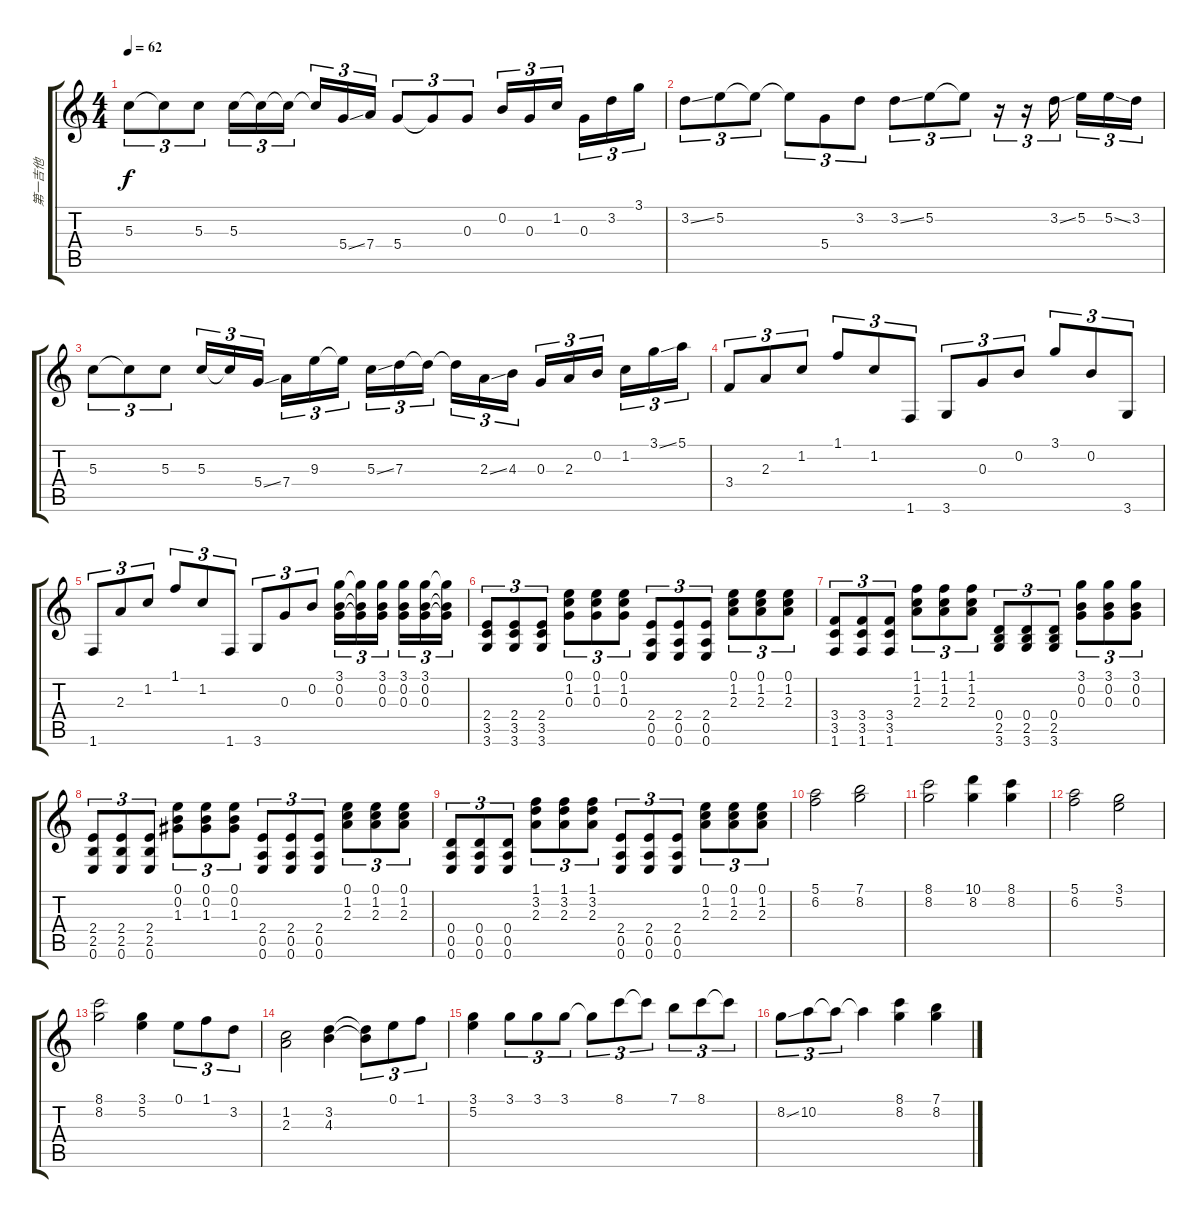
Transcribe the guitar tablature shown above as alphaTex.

\track ("第一吉他" "第一吉他") {instrument acousticguitarnylon}
\staff {score tabs}
\tuning (E4 B3 G3 D3 A2 E2) {hide}
\ts (4 4)
\tempo 62
\clef g2
\ks c
5.3.8{tu (3 2) dy f} 5.3{t}.8{tu (3 2)} 5.3.8{tu (3 2)} 5.3.16{tu (3 2)} 5.3{t}.16{tu (3 2)} 5.3{t}.16{tu (3 2)} 5.3{t}.16{tu (3 2)} 5.4{ss}.16{tu (3 2)} 7.4.16{tu (3 2)} 5.4.8{tu (3 2)} 5.4{t}.8{tu (3 2)} 0.3.8{tu (3 2)} 0.2.16{tu (3 2)} 0.3.16{tu (3 2)} 1.2.16{tu (3 2)} 0.3.16{tu (3 2)} 3.2.16{tu (3 2)} 3.1.16{tu (3 2)} |
3.2{ss}.8{tu (3 2)} 5.2.8{tu (3 2)} 5.2{t}.8{tu (3 2)} 5.2{t}.8{tu (3 2)} 5.4.8{tu (3 2)} 3.2.8{tu (3 2)} 3.2{ss}.8{tu (3 2)} 5.2.8{tu (3 2)} 5.2{t}.8{tu (3 2)} r.16{tu (3 2)} r.16{tu (3 2)} 3.2{ss}.16{tu (3 2)} 5.2.16{tu (3 2)} 5.2{ss}.16{tu (3 2)} 3.2.16{tu (3 2)} |
5.3.8{tu (3 2)} 5.3{t}.8{tu (3 2)} 5.3.8{tu (3 2)} 5.3.16{tu (3 2)} 5.3{t}.16{tu (3 2)} 5.4{ss}.16{tu (3 2)} 7.4.16{tu (3 2)} 9.3.16{tu (3 2)} 9.3{t}.16{tu (3 2)} 5.3{ss}.16{tu (3 2)} 7.3.16{tu (3 2)} 7.3{t}.16{tu (3 2)} 7.3{t}.16{tu (3 2)} 2.3{ss}.16{tu (3 2)} 4.3.16{tu (3 2)} 0.3.16{tu (3 2)} 2.3.16{tu (3 2)} 0.2.16{tu (3 2)} 1.2.16{tu (3 2)} 3.1{ss}.16{tu (3 2)} 5.1.16{tu (3 2)} |
3.4.8{tu (3 2)} 2.3.8{tu (3 2)} 1.2.8{tu (3 2)} 1.1.8{tu (3 2)} 1.2.8{tu (3 2)} 1.6.8{tu (3 2)} 3.6.8{tu (3 2)} 0.3.8{tu (3 2)} 0.2.8{tu (3 2)} 3.1.8{tu (3 2)} 0.2.8{tu (3 2)} 3.6.8{tu (3 2)} |
1.6.8{tu (3 2)} 2.3.8{tu (3 2)} 1.2.8{tu (3 2)} 1.1.8{tu (3 2)} 1.2.8{tu (3 2)} 1.6.8{tu (3 2)} 3.6.8{tu (3 2)} 0.3.8{tu (3 2)} 0.2.8{tu (3 2)} (3.1 0.2 0.3).16{tu (3 2)} (3.1{t} 0.2{t} 0.3{t}).16{tu (3 2)} (3.1 0.2 0.3).16{tu (3 2)} (3.1 0.2 0.3).16{tu (3 2)} (3.1 0.2 0.3).16{tu (3 2)} (3.1{t} 0.2{t} 0.3{t}).16{tu (3 2)} |
(2.4 3.5 3.6).8{tu (3 2)} (2.4 3.5 3.6).8{tu (3 2)} (2.4 3.5 3.6).8{tu (3 2)} (0.1 1.2 0.3).8{tu (3 2)} (0.1 1.2 0.3).8{tu (3 2)} (0.1 1.2 0.3).8{tu (3 2)} (2.4 0.5 0.6).8{tu (3 2)} (2.4 0.5 0.6).8{tu (3 2)} (2.4 0.5 0.6).8{tu (3 2)} (0.1 1.2 2.3).8{tu (3 2)} (0.1 1.2 2.3).8{tu (3 2)} (0.1 1.2 2.3).8{tu (3 2)} |
(3.4 3.5 1.6).8{tu (3 2)} (3.4 3.5 1.6).8{tu (3 2)} (3.4 3.5 1.6).8{tu (3 2)} (1.1 1.2 2.3).8{tu (3 2)} (1.1 1.2 2.3).8{tu (3 2)} (1.1 1.2 2.3).8{tu (3 2)} (0.4 2.5 3.6).8{tu (3 2)} (0.4 2.5 3.6).8{tu (3 2)} (0.4 2.5 3.6).8{tu (3 2)} (3.1 0.2 0.3).8{tu (3 2)} (3.1 0.2 0.3).8{tu (3 2)} (3.1 0.2 0.3).8{tu (3 2)} |
(2.4 2.5 0.6).8{tu (3 2)} (2.4 2.5 0.6).8{tu (3 2)} (2.4 2.5 0.6).8{tu (3 2)} (0.1 0.2 1.3).8{tu (3 2)} (0.1 0.2 1.3).8{tu (3 2)} (0.1 0.2 1.3).8{tu (3 2)} (2.4 0.5 0.6).8{tu (3 2)} (2.4 0.5 0.6).8{tu (3 2)} (2.4 0.5 0.6).8{tu (3 2)} (0.1 1.2 2.3).8{tu (3 2)} (0.1 1.2 2.3).8{tu (3 2)} (0.1 1.2 2.3).8{tu (3 2)} |
(0.4 0.5 0.6).8{tu (3 2)} (0.4 0.5 0.6).8{tu (3 2)} (0.4 0.5 0.6).8{tu (3 2)} (1.1 3.2 2.3).8{tu (3 2)} (1.1 3.2 2.3).8{tu (3 2)} (1.1 3.2 2.3).8{tu (3 2)} (2.4 0.5 0.6).8{tu (3 2)} (2.4 0.5 0.6).8{tu (3 2)} (2.4 0.5 0.6).8{tu (3 2)} (0.1 1.2 2.3).8{tu (3 2)} (0.1 1.2 2.3).8{tu (3 2)} (0.1 1.2 2.3).8{tu (3 2)} |
(5.1 6.2).2 (7.1 8.2).2 |
(8.1 8.2).2 (10.1 8.2).4 (8.1 8.2).4 |
(5.1 6.2).2 (3.1 5.2).2 |
(8.1 8.2).2 (3.1 5.2).4 0.1.8{tu (3 2)} 1.1.8{tu (3 2)} 3.2.8{tu (3 2)} |
(1.2 2.3).2 (3.2 4.3).4 (3.2{t} 4.3{t}).8{tu (3 2)} 0.1.8{tu (3 2)} 1.1.8{tu (3 2)} |
(3.1 5.2).4 3.1.8{tu (3 2)} 3.1.8{tu (3 2)} 3.1.8{tu (3 2)} 3.1{t}.8{tu (3 2)} 8.1.8{tu (3 2)} 8.1{t}.8{tu (3 2)} 7.1.8{tu (3 2)} 8.1.8{tu (3 2)} 8.1{t}.8{tu (3 2)} |
8.2{ss}.8{tu (3 2)} 10.2.8{tu (3 2)} 10.2{t}.8{tu (3 2)} 10.2{t}.4 (8.1 8.2).4 (7.1 8.2).4
